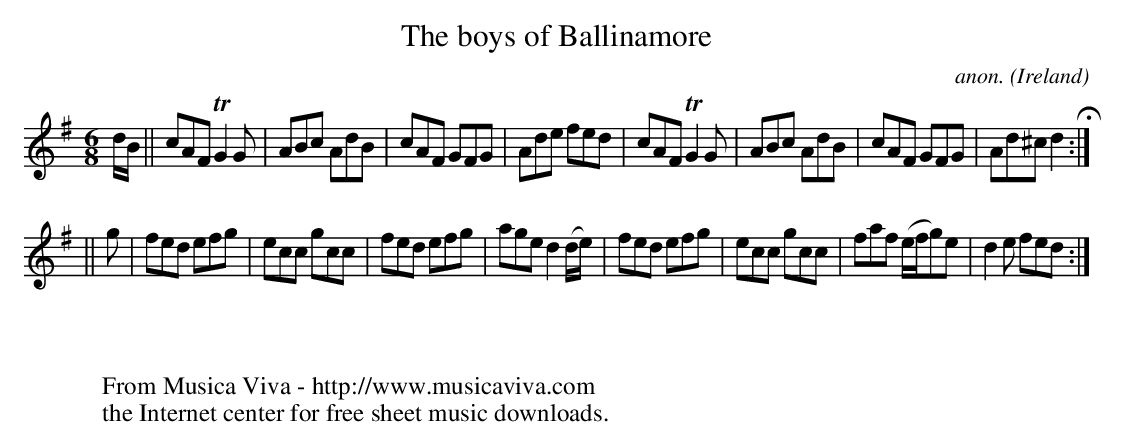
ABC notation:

X:1
T:The boys of Ballinamore
C:anon.
O:Ireland
m:Tn2 = (3n/o/n/ o/4n/4-n/
M:6/8
L:1/8
K:Dmix
d/B/W||cAF TG2G|ABc AdB|cAF GFG|Ade fed|cAF TG2G|ABc AdB|cAF GFG|Ad^c d2 H:|
||g|fed efg|ecc gcc|fed efg|age d2 (d/e/)|fed efg|ecc gcc|faf (e/f/g)e|d2e fedW:|
W:
W:
W: From Musica Viva - http://www.musicaviva.com
W: the Internet center for free sheet music downloads.
